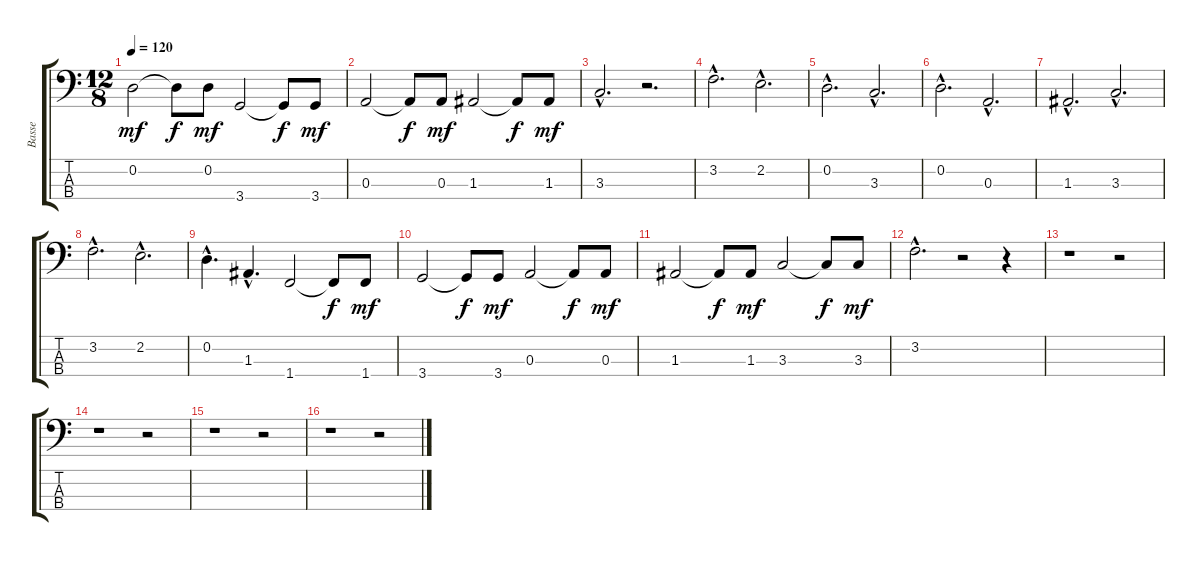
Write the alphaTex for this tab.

\track ("Basse" "Basse") {instrument fretlessbass}
\staff {score tabs}
\tuning (G2 D2 A1 E1) {hide}
\ts (12 8)
\tempo 120
\clef f4
\ks c
0.2.2{dy mf} 0.2{t}.8{dy f} 0.2.8{dy mf} 3.4.2 3.4{t}.8{dy f} 3.4.8{dy mf} |
0.3.2 0.3{t}.8{dy f} 0.3.8{dy mf} 1.3.2 1.3{t}.8{dy f} 1.3.8{dy mf} |
3.3{hac}.2{d} r.2{d} |
3.2{hac}.2{d} 2.2{hac}.2{d} |
0.2{hac}.2{d} 3.3{hac}.2{d} |
0.2{hac}.2{d} 0.3{hac}.2{d} |
1.3{hac}.2{d} 3.3{hac}.2{d} |
3.2{hac}.2{d} 2.2{hac}.2{d} |
0.2{hac}.4{d} 1.3{hac}.4{d} 1.4.2 1.4{t}.8{dy f} 1.4.8{dy mf} |
3.4.2 3.4{t}.8{dy f} 3.4.8{dy mf} 0.3.2 0.3{t}.8{dy f} 0.3.8{dy mf} |
1.3.2 1.3{t}.8{dy f} 1.3.8{dy mf} 3.3.2 3.3{t}.8{dy f} 3.3.8{dy mf} |
3.2{hac}.2{d} r.2 r.4 |
r.1 r.2 |
r.1 r.2 |
r.1 r.2 |
r.1 r.2
